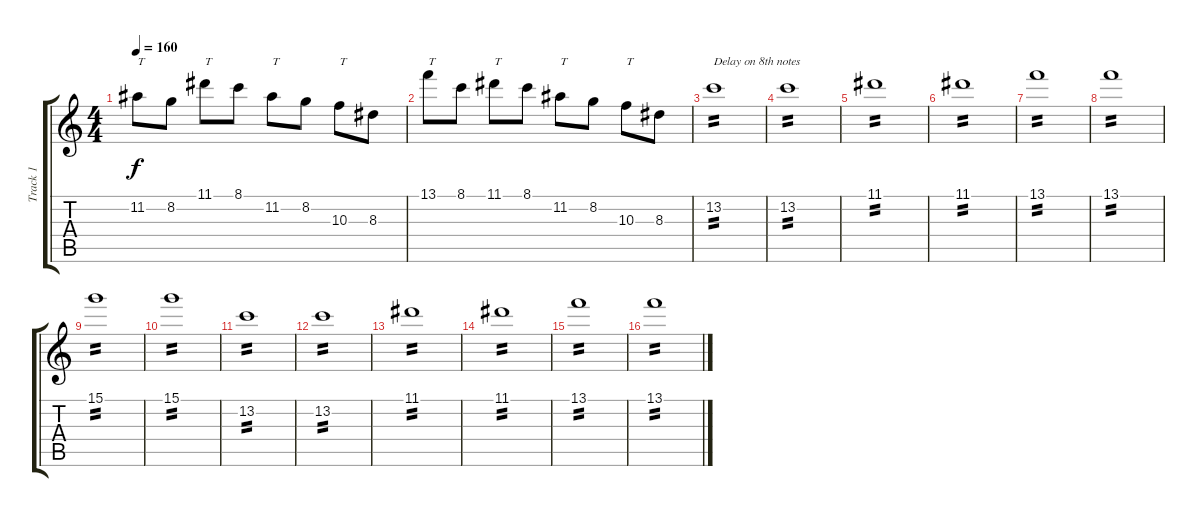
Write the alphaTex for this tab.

\track ("Track 1" "Track 1") {instrument acousticguitarsteel}
\staff {score tabs}
\tuning (E4 B3 G3 D3 A2 E2) {hide}
\ts (4 4)
\tempo 160
\clef g2
\ks c
11.2.8{txt "T" dy f} 8.2.8 11.1.8{txt "T"} 8.1.8 11.2.8{txt "T"} 8.2.8 10.3.8{txt "T"} 8.3.8 |
13.1.8{txt "T"} 8.1.8 11.1.8{txt "T"} 8.1.8 11.2.8{txt "T"} 8.2.8 10.3.8{txt "T"} 8.3.8 |
13.2.1{txt "Delay on 8th notes" tp 2} |
13.2.1{tp 2} |
11.1.1{tp 2} |
11.1.1{tp 2} |
13.1.1{tp 2} |
13.1.1{tp 2} |
15.1.1{tp 2} |
15.1.1{tp 2} |
13.2.1{tp 2} |
13.2.1{tp 2} |
11.1.1{tp 2} |
11.1.1{tp 2} |
13.1.1{tp 2} |
13.1.1{tp 2}
